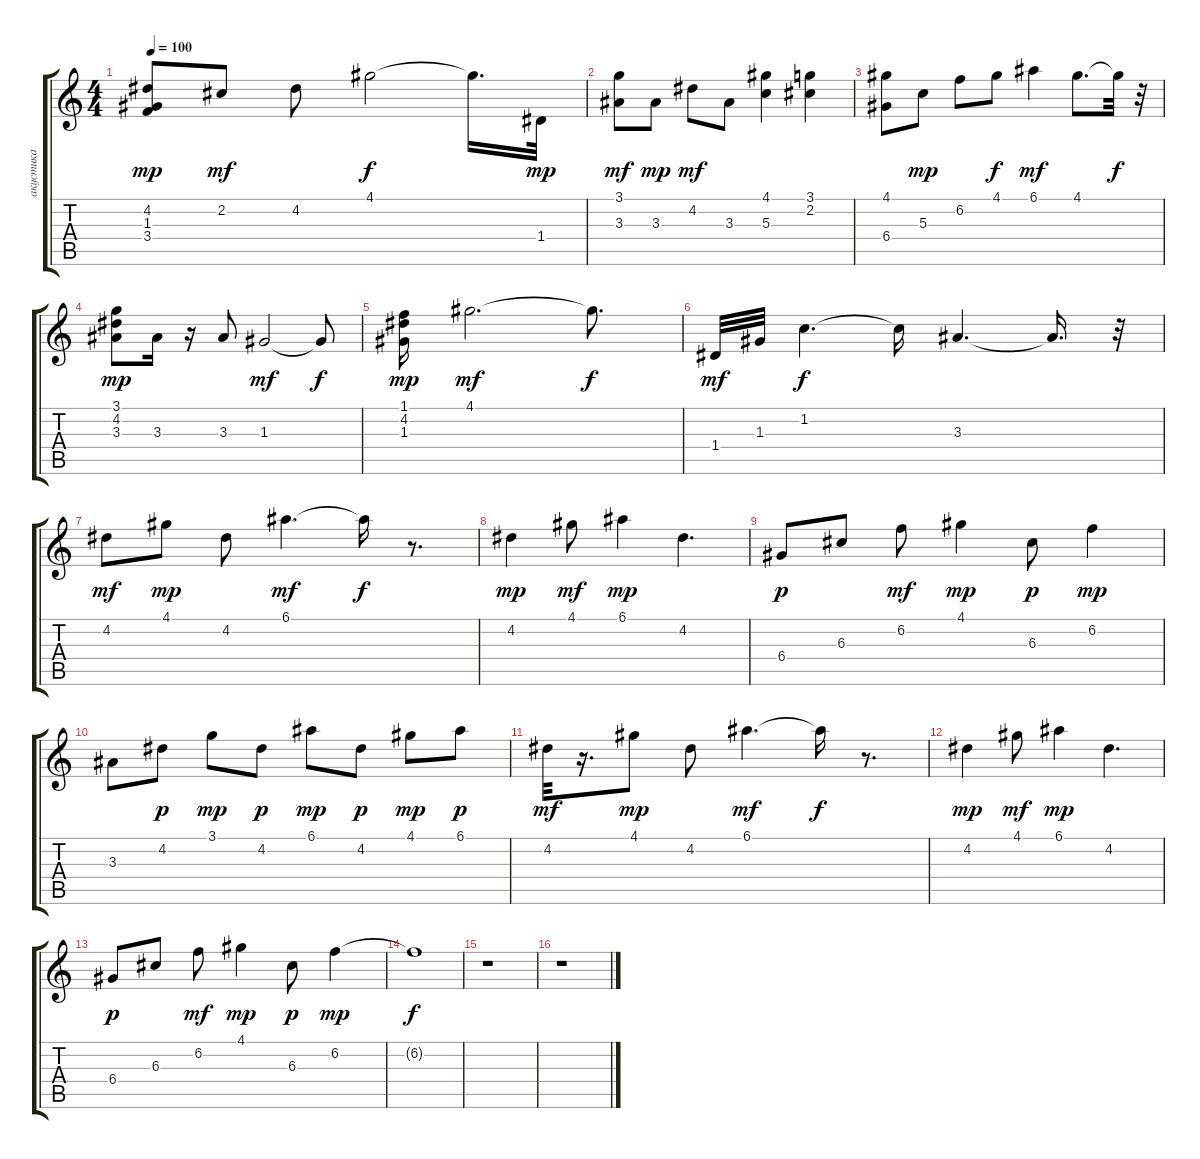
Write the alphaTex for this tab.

\track ("акустика" "акустика") {instrument acousticguitarsteel}
\staff {score tabs}
\tuning (E4 B3 G3 D3 A2 E2) {hide}
\ts (4 4)
\tempo 100
\clef g2
\ks c
(4.2 1.3 3.4).8{dy mp} 2.2.8{dy mf} 4.2.8 4.1.2{dy f} 4.1{t}.16{d} 1.4.32{dy mp} |
(3.1 3.3).8{dy mf} 3.3.8{dy mp} 4.2.8{dy mf} 3.3.8 (4.1 5.3).4 (3.1 2.2).4 |
(4.1 6.4).8 5.3.8{dy mp} 6.2.8 4.1.8{dy f} 6.1.4{dy mf} 4.1.8{d} 4.1{t}.32{dy f} r.32 |
(3.1 4.2 3.3).8{dy mp} 3.3.16 r.16 3.3.8 1.3.2{dy mf} 1.3{t}.8{dy f} |
(1.1 4.2 1.3).16{dy mp} 4.1.2{d dy mf} 4.1{t}.8{d dy f} |
1.4.32{dy mf} 1.3.32 1.2.4{d dy f} 1.2{t}.16 3.3.4{d} 3.3{t}.16{d} r.32 |
4.2.8{dy mf} 4.1.8{dy mp} 4.2.8 6.1.4{d dy mf} 6.1{t}.16{dy f} r.8{d} |
4.2.4{dy mp} 4.1.8{dy mf} 6.1.4{dy mp} 4.2.4{d} |
6.4.8{dy p} 6.3.8 6.2.8{dy mf} 4.1.4{dy mp} 6.3.8{dy p} 6.2.4{dy mp} |
3.3.8 4.2.8{dy p} 3.1.8{dy mp} 4.2.8{dy p} 6.1.8{dy mp} 4.2.8{dy p} 4.1.8{dy mp} 6.1.8{dy p} |
4.2.32{dy mf} r.16{d} 4.1.8{dy mp} 4.2.8 6.1.4{d dy mf} 6.1{t}.16{dy f} r.8{d} |
4.2.4{dy mp} 4.1.8{dy mf} 6.1.4{dy mp} 4.2.4{d} |
6.4.8{dy p} 6.3.8 6.2.8{dy mf} 4.1.4{dy mp} 6.3.8{dy p} 6.2.4{dy mp} |
6.2{t}.1{dy f} |
r.1 |
r.1
